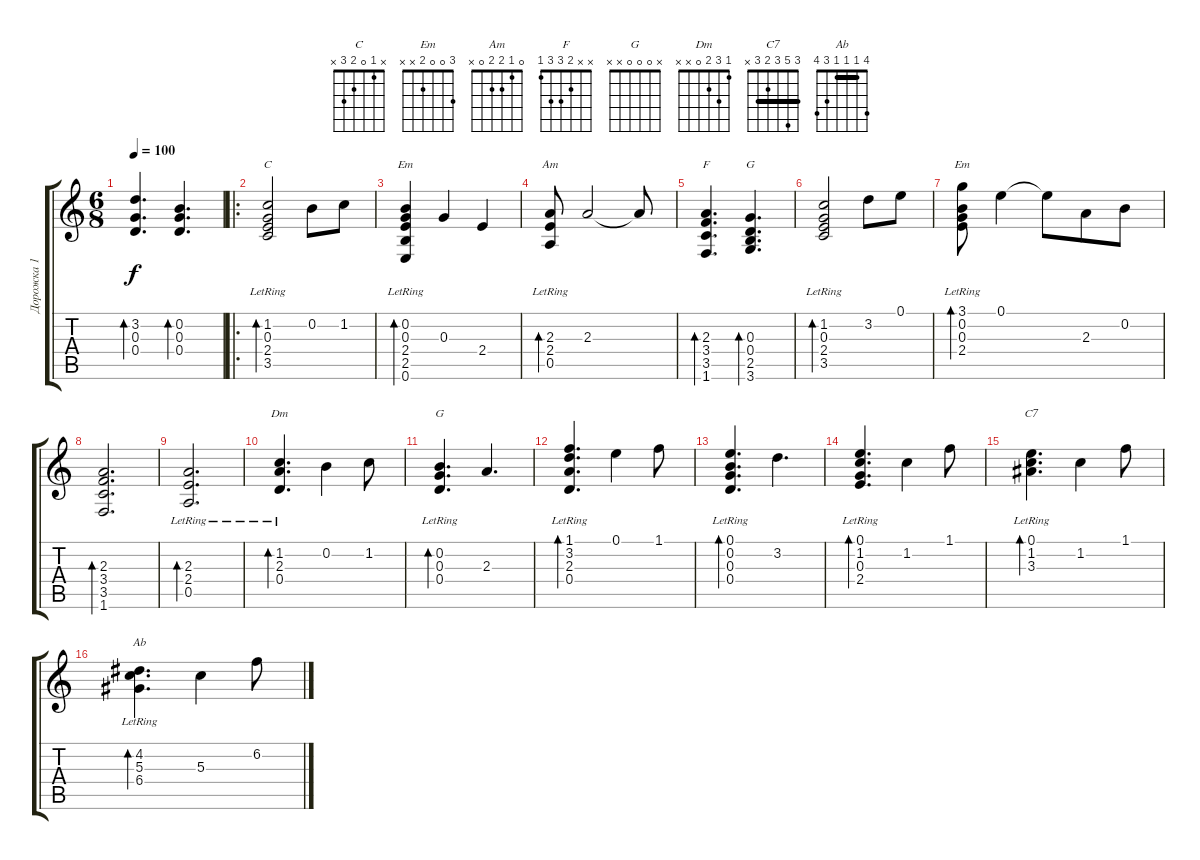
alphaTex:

\track ("Дорожка 1" "Дорожка 1") {instrument acousticguitarsteel}
\staff {score tabs}
\tuning (E4 B3 G3 D3 A2 E2) {hide}
\chord ("C" x 1 0 2 3 x)
\chord ("Em" x 0 0 2 2 0)
\chord ("Am" 0 1 2 2 0 x)
\chord ("F" x x 2 3 3 1)
\chord ("G" x x 0 0 2 3)
\chord ("Em" 3 0 0 2 x x)
\chord ("Dm" 1 3 2 0 x x)
\chord ("G" x 0 0 0 x x)
\chord ("C7" 3 5 3 2 3 x) {barre 3}
\chord ("Ab" 4 1 1 1 3 4) {barre 1}
\ts (6 8)
\tempo 100
\clef g2
\ks c
(3.2 0.3 0.4).4{d bd 60 dy f} (0.2 0.3 0.4).4{d bd 60} |
\ro
(1.2 0.3{lr} 2.4{lr} 3.5).2{bd 60 ch "C"} 0.2.8 1.2.8 |
(0.2 0.3 2.4{lr} 2.5{lr} 0.6).4{bd 60 ch "Em"} 0.3.4 2.4.4 |
(2.3 2.4{lr} 0.5{lr}).8{bd 60 ch "Am"} 2.3.2 2.3{t}.8 |
(2.3 3.4 3.5 1.6).4{d bd 60 ch "F"} (0.3 0.4 2.5 3.6).4{d bd 60 ch "G"} |
(1.2 0.3{lr} 2.4{lr} 3.5).2{bd 60} 3.2.8 0.1.8 |
(3.1 0.2{lr} 0.3{lr} 2.4).8{bd 60 ch "Em"} 0.1.4 0.1{t}.8 2.3.8 0.2.8 |
(2.3 3.4 3.5 1.6).2{d bd 60} |
(2.3 2.4{lr} 0.5{lr}).2{d bd 60} |
(1.2 2.3{lr} 0.4{lr}).4{d bd 60 ch "Dm"} 0.2.4 1.2.8 |
(0.2{lr} 0.3 0.4{lr}).4{d bd 60 ch "G"} 2.3.4{d} |
(1.1 3.2 2.3{lr} 0.4{lr}).4{d bd 60} 0.1.4 1.1.8 |
(0.1 0.2{lr} 0.3 0.4{lr}).4{d bd 60} 3.2.4{d} |
(0.1 1.2 0.3{lr} 2.4{lr}).4{d bd 60} 1.2.4 1.1.8 |
(0.1 1.2 3.3{lr}).4{d bd 60 ch "C7"} 1.2.4 1.1.8 |
(4.2 5.3{lr} 6.4{lr}).4{d bd 60 ch "Ab"} 5.3.4 6.2.8
